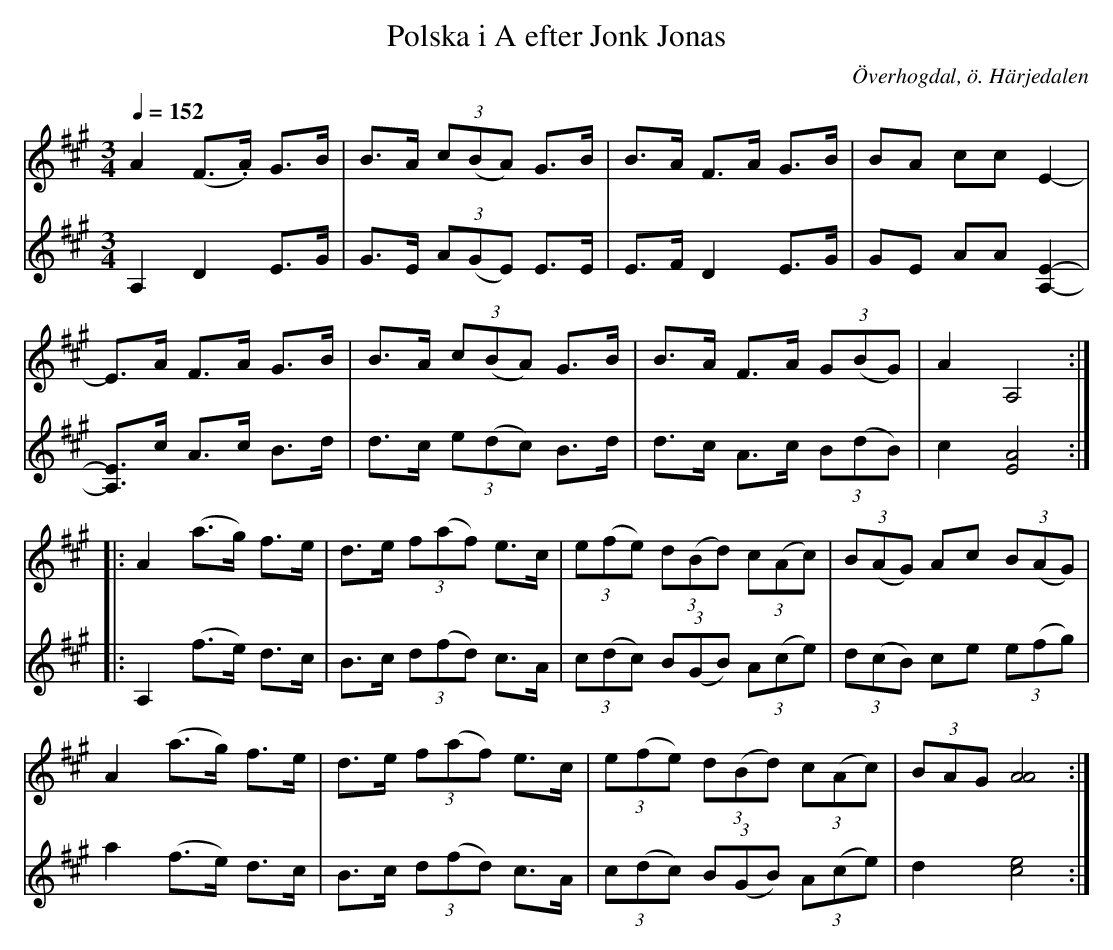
X:1
T:Polska i A efter Jonk Jonas
O:Överhogdal, ö. Härjedalen
M:3/4
L:1/8
Q:1/4=152
K:A
V:1
A2 (F>.A) G>B|B>A (3c(BA) G>B|B>A F>A G>B|BA cc E2-|!
E>A F>A G>B|B>A (3c(BA) G>B|B>A F>A (3G(BG)|A2 A,4::!
A2 (a>g) f>e|d>e (3f(af) e>c|(3e(fe) (3d(Bd) (3c(Ac)|(3B(AG) Ac (3B(AG)|!
A2 (a>g) f>e|d>e (3f(af) e>c|(3e(fe) (3d(Bd) (3c(Ac)|(3BAG [A4A4]:|]
V:2
A,2 D2 E>G|G>E (3A(GE) E>E|E>F D2 E>G|GE AA [E2-A,2-]|!
[A,3/2E3/2]c/ A>c B>d|d>c (3e(dc) B>d|d>c A>c (3B(dB)|c2 [E4A4]::!
A,2 (f>e) d>c|B>c (3d(fd) c>A|(3c(dc) (3B(GB) (3A(ce)|(3d(cB) ce (3e(fg)|!
a2 (f>e) d>c|B>c (3d(fd) c>A|(3c(dc) (3B(GB) (3A(ce)|d2 [c4e4]:|]
